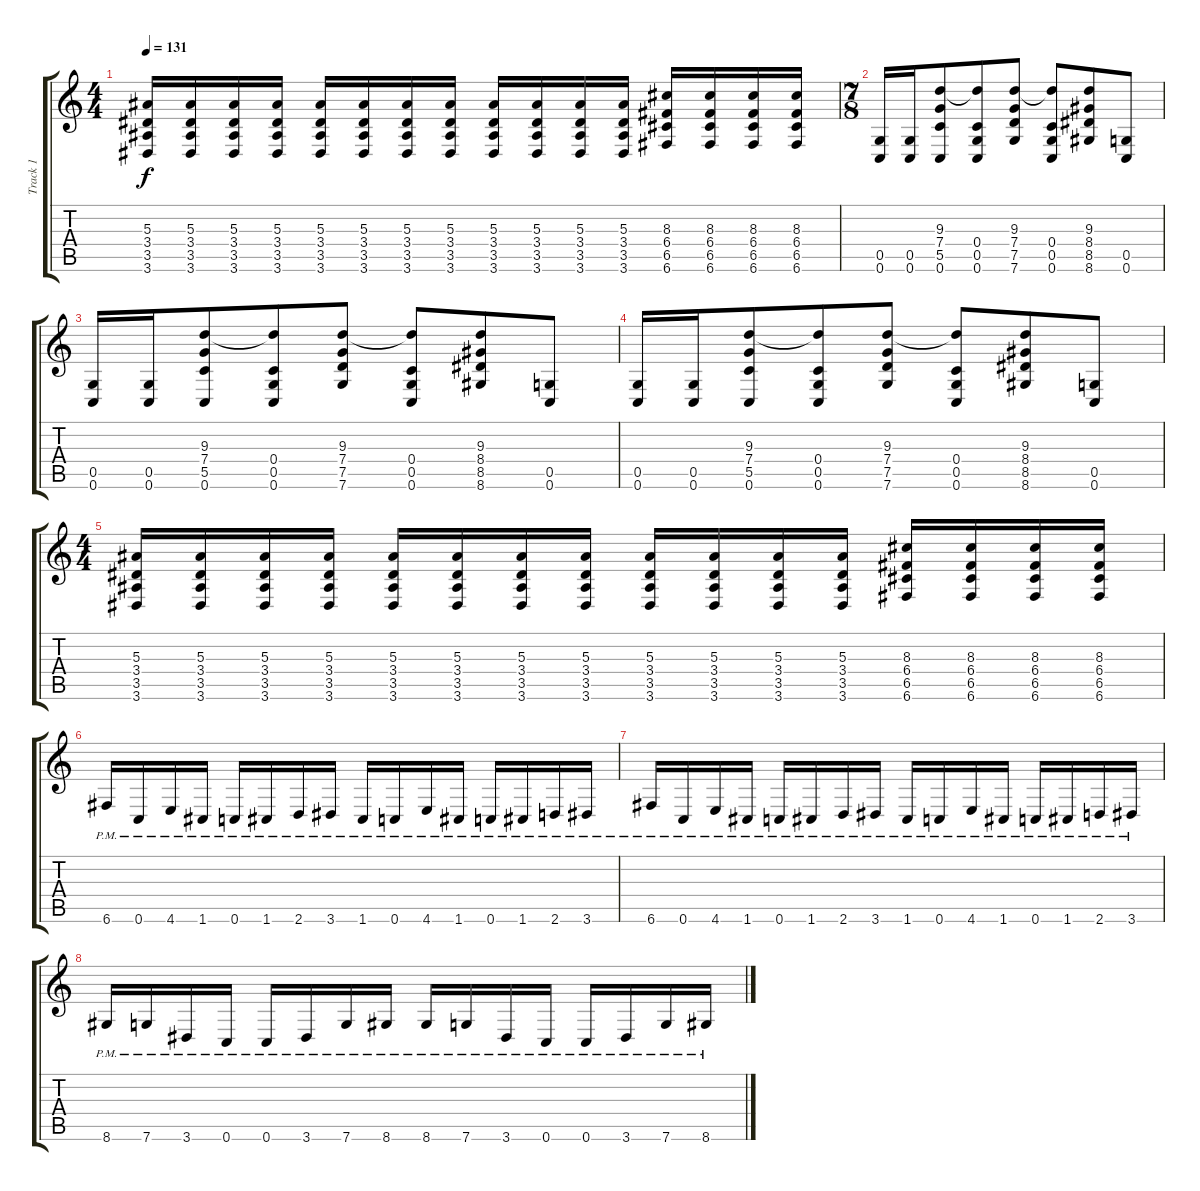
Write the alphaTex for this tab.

\track ("Track 1" "Track 1") {instrument distortionguitar}
\staff {score tabs}
\tuning (D4 A3 F3 C3 G2 C2) {hide}
\ts (4 4)
\tempo 131
\clef g2
\ks c
(5.3 3.4 3.5 3.6).16{dy f} (5.3 3.4 3.5 3.6).16 (5.3 3.4 3.5 3.6).16 (5.3 3.4 3.5 3.6).16 (5.3 3.4 3.5 3.6).16 (5.3 3.4 3.5 3.6).16 (5.3 3.4 3.5 3.6).16 (5.3 3.4 3.5 3.6).16 (5.3 3.4 3.5 3.6).16 (5.3 3.4 3.5 3.6).16 (5.3 3.4 3.5 3.6).16 (5.3 3.4 3.5 3.6).16 (8.3 6.4 6.5 6.6).16 (8.3 6.4 6.5 6.6).16 (8.3 6.4 6.5 6.6).16 (8.3 6.4 6.5 6.6).16 |
\ts (7 8)
(0.5 0.6).16 (0.5 0.6).16 (9.3 7.4 5.5 0.6).8 (9.3{t} 0.4 0.5 0.6).8 (9.3 7.4 7.5 7.6).8 (9.3{t} 0.4 0.5 0.6).8 (9.3 8.4 8.5 8.6).8 (0.5 0.6).8 |
(0.5 0.6).16 (0.5 0.6).16 (9.3 7.4 5.5 0.6).8 (9.3{t} 0.4 0.5 0.6).8 (9.3 7.4 7.5 7.6).8 (9.3{t} 0.4 0.5 0.6).8 (9.3 8.4 8.5 8.6).8 (0.5 0.6).8 |
(0.5 0.6).16 (0.5 0.6).16 (9.3 7.4 5.5 0.6).8 (9.3{t} 0.4 0.5 0.6).8 (9.3 7.4 7.5 7.6).8 (9.3{t} 0.4 0.5 0.6).8 (9.3 8.4 8.5 8.6).8 (0.5 0.6).8 |
\ts (4 4)
(5.3 3.4 3.5 3.6).16 (5.3 3.4 3.5 3.6).16 (5.3 3.4 3.5 3.6).16 (5.3 3.4 3.5 3.6).16 (5.3 3.4 3.5 3.6).16 (5.3 3.4 3.5 3.6).16 (5.3 3.4 3.5 3.6).16 (5.3 3.4 3.5 3.6).16 (5.3 3.4 3.5 3.6).16 (5.3 3.4 3.5 3.6).16 (5.3 3.4 3.5 3.6).16 (5.3 3.4 3.5 3.6).16 (8.3 6.4 6.5 6.6).16 (8.3 6.4 6.5 6.6).16 (8.3 6.4 6.5 6.6).16 (8.3 6.4 6.5 6.6).16 |
6.6{pm}.16 0.6{pm}.16 4.6{pm}.16 1.6{pm}.16 0.6{pm}.16 1.6{pm}.16 2.6{pm}.16 3.6{pm}.16 1.6{pm}.16 0.6{pm}.16 4.6{pm}.16 1.6{pm}.16 0.6{pm}.16 1.6{pm}.16 2.6{pm}.16 3.6{pm}.16 |
6.6{pm}.16 0.6{pm}.16 4.6{pm}.16 1.6{pm}.16 0.6{pm}.16 1.6{pm}.16 2.6{pm}.16 3.6{pm}.16 1.6{pm}.16 0.6{pm}.16 4.6{pm}.16 1.6{pm}.16 0.6{pm}.16 1.6{pm}.16 2.6{pm}.16 3.6{pm}.16 |
8.6{pm}.16 7.6{pm}.16 3.6{pm}.16 0.6{pm}.16 0.6{pm}.16 3.6{pm}.16 7.6{pm}.16 8.6{pm}.16 8.6{pm}.16 7.6{pm}.16 3.6{pm}.16 0.6{pm}.16 0.6{pm}.16 3.6{pm}.16 7.6{pm}.16 8.6{pm}.16
